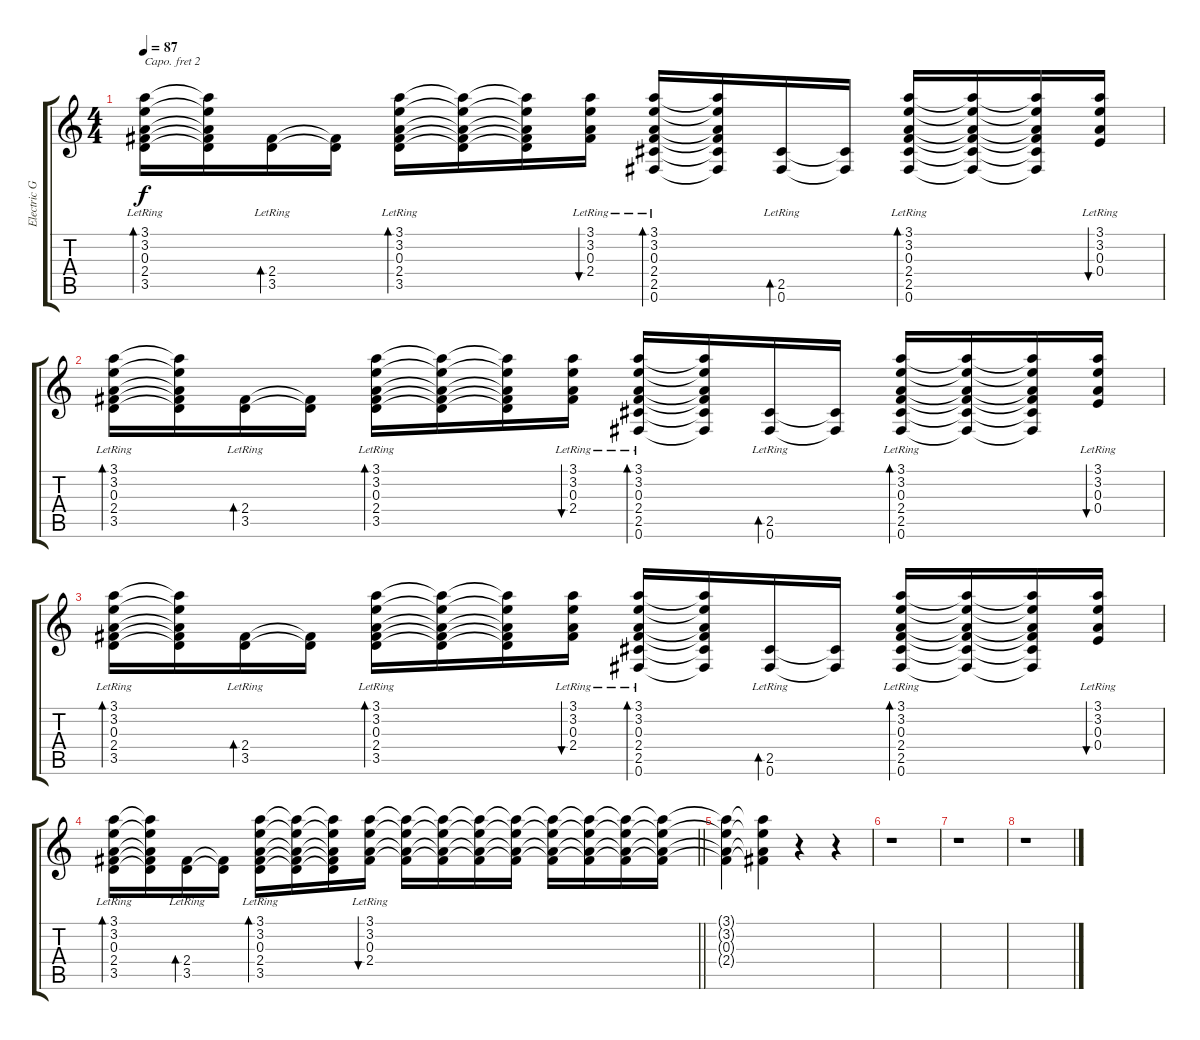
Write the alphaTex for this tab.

\track ("Electric Guitar (Capo @2)" "Electric G") {instrument electricguitarclean}
\staff {score tabs}
\capo 2
\tuning (E4 B3 G3 D3 A2 E2) {hide}
\ts (4 4)
\tempo 87
\clef g2
\ks c
(3.1{lr} 3.2{lr} 0.3{lr} 2.4{lr} 3.5{lr}).16{bd 30 dy f} (3.1{t} 3.2{t} 0.3{t} 2.4{t} 3.5{t}).16 (2.4{lr} 3.5{lr}).16{bd 30} (2.4{t} 3.5{t}).16 (3.1{lr} 3.2{lr} 0.3{lr} 2.4{lr} 3.5{lr}).16{bd 30} (3.1{t} 3.2{t} 0.3{t} 2.4{t} 3.5{t}).16 (3.1{t} 3.2{t} 0.3{t} 2.4{t} 3.5{t}).16 (3.1{lr} 3.2{lr} 0.3{lr} 2.4{lr}).16{bu 30} (3.1{lr} 3.2{lr} 0.3{lr} 2.4{lr} 2.5{lr} 0.6{lr}).16{bd 30} (3.1{t} 3.2{t} 0.3{t} 2.4{t} 2.5{t} 0.6{t}).16 (2.5{lr} 0.6{lr}).16{bd 30} (2.5{t} 0.6{t}).16 (3.1{lr} 3.2{lr} 0.3{lr} 2.4{lr} 2.5{lr} 0.6{lr}).16{bd 30} (3.1{t} 3.2{t} 0.3{t} 2.4{t} 2.5{t} 0.6{t}).16 (3.1{t} 3.2{t} 0.3{t} 2.4{t} 2.5{t} 0.6{t}).16 (3.1{lr} 3.2{lr} 0.3{lr} 0.4{lr}).16{bu 30} |
(3.1{lr} 3.2{lr} 0.3{lr} 2.4{lr} 3.5{lr}).16{bd 30} (3.1{t} 3.2{t} 0.3{t} 2.4{t} 3.5{t}).16 (2.4{lr} 3.5{lr}).16{bd 30} (2.4{t} 3.5{t}).16 (3.1{lr} 3.2{lr} 0.3{lr} 2.4{lr} 3.5{lr}).16{bd 30} (3.1{t} 3.2{t} 0.3{t} 2.4{t} 3.5{t}).16 (3.1{t} 3.2{t} 0.3{t} 2.4{t} 3.5{t}).16 (3.1{lr} 3.2{lr} 0.3{lr} 2.4{lr}).16{bu 30} (3.1{lr} 3.2{lr} 0.3{lr} 2.4{lr} 2.5{lr} 0.6{lr}).16{bd 30} (3.1{t} 3.2{t} 0.3{t} 2.4{t} 2.5{t} 0.6{t}).16 (2.5{lr} 0.6{lr}).16{bd 30} (2.5{t} 0.6{t}).16 (3.1{lr} 3.2{lr} 0.3{lr} 2.4{lr} 2.5{lr} 0.6{lr}).16{bd 30} (3.1{t} 3.2{t} 0.3{t} 2.4{t} 2.5{t} 0.6{t}).16 (3.1{t} 3.2{t} 0.3{t} 2.4{t} 2.5{t} 0.6{t}).16 (3.1{lr} 3.2{lr} 0.3{lr} 0.4{lr}).16{bu 30} |
(3.1{lr} 3.2{lr} 0.3{lr} 2.4{lr} 3.5{lr}).16{bd 30} (3.1{t} 3.2{t} 0.3{t} 2.4{t} 3.5{t}).16 (2.4{lr} 3.5{lr}).16{bd 30} (2.4{t} 3.5{t}).16 (3.1{lr} 3.2{lr} 0.3{lr} 2.4{lr} 3.5{lr}).16{bd 30} (3.1{t} 3.2{t} 0.3{t} 2.4{t} 3.5{t}).16 (3.1{t} 3.2{t} 0.3{t} 2.4{t} 3.5{t}).16 (3.1{lr} 3.2{lr} 0.3{lr} 2.4{lr}).16{bu 30} (3.1{lr} 3.2{lr} 0.3{lr} 2.4{lr} 2.5{lr} 0.6{lr}).16{bd 30} (3.1{t} 3.2{t} 0.3{t} 2.4{t} 2.5{t} 0.6{t}).16 (2.5{lr} 0.6{lr}).16{bd 30} (2.5{t} 0.6{t}).16 (3.1{lr} 3.2{lr} 0.3{lr} 2.4{lr} 2.5{lr} 0.6{lr}).16{bd 30} (3.1{t} 3.2{t} 0.3{t} 2.4{t} 2.5{t} 0.6{t}).16 (3.1{t} 3.2{t} 0.3{t} 2.4{t} 2.5{t} 0.6{t}).16 (3.1{lr} 3.2{lr} 0.3{lr} 0.4{lr}).16{bu 30} |
\barLineRight lightlight
(3.1{lr} 3.2{lr} 0.3{lr} 2.4{lr} 3.5{lr}).16{bd 30} (3.1{t} 3.2{t} 0.3{t} 2.4{t} 3.5{t}).16 (2.4{lr} 3.5{lr}).16{bd 30} (2.4{t} 3.5{t}).16 (3.1{lr} 3.2{lr} 0.3{lr} 2.4{lr} 3.5{lr}).16{bd 30} (3.1{t} 3.2{t} 0.3{t} 2.4{t} 3.5{t}).16 (3.1{t} 3.2{t} 0.3{t} 2.4{t} 3.5{t}).16 (3.1{lr} 3.2{lr} 0.3{lr} 2.4{lr}).16{bu 30} (3.1{t} 3.2{t} 0.3{t} 2.4{t}).16 (3.1{t} 3.2{t} 0.3{t} 2.4{t}).16 (3.1{t} 3.2{t} 0.3{t} 2.4{t}).16 (3.1{t} 3.2{t} 0.3{t} 2.4{t}).16 (3.1{t} 3.2{t} 0.3{t} 2.4{t}).16 (3.1{t} 3.2{t} 0.3{t} 2.4{t}).16 (3.1{t} 3.2{t} 0.3{t} 2.4{t}).16 (3.1{t} 3.2{t} 0.3{t} 2.4{t}).16 |
(3.1{t} 3.2{t} 0.3{t} 2.4{t}).4 (3.1{t} 3.2{t} 0.3{t} 2.4{t}).4 r.4 r.4 |
r.1 |
r.1 |
r.1
